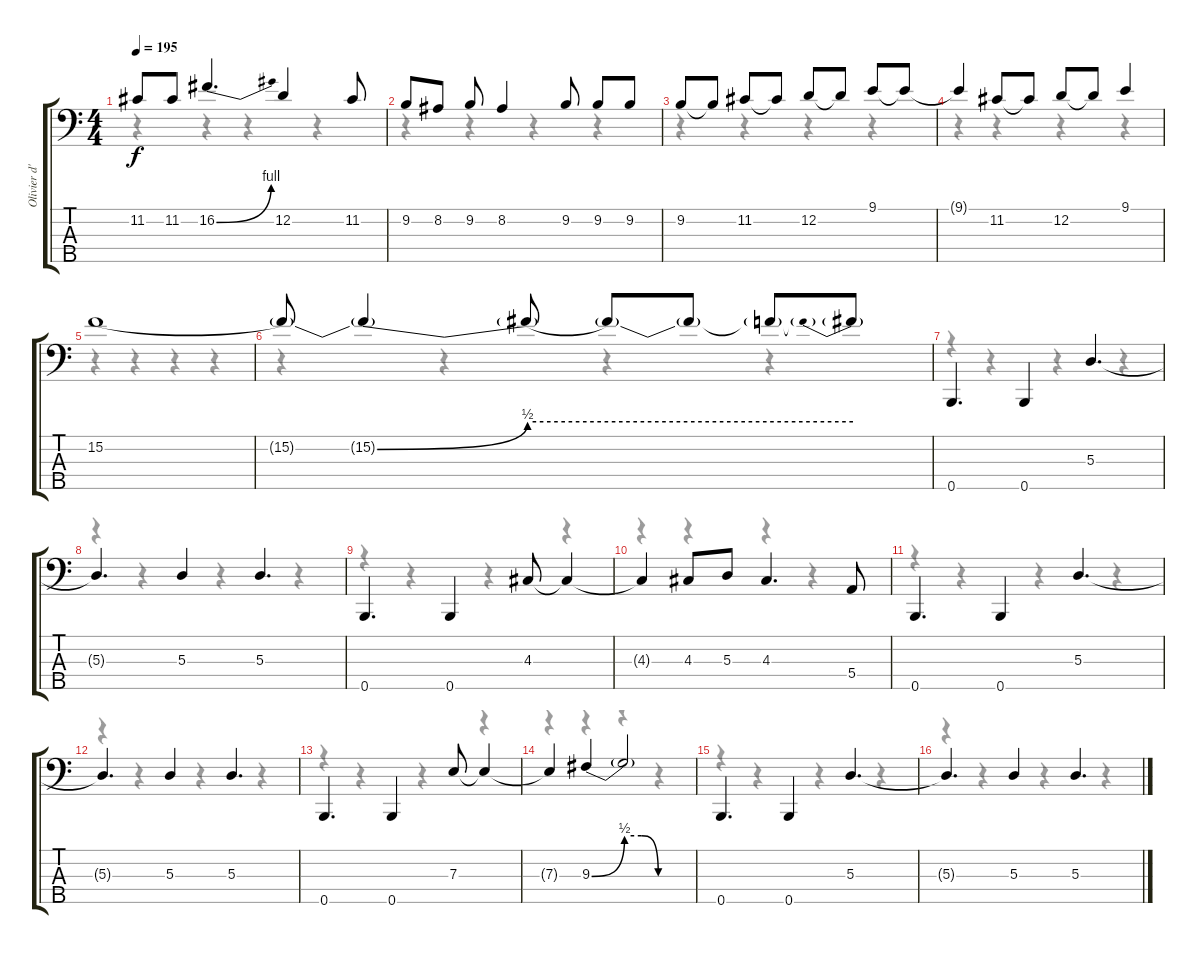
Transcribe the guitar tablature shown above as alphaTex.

\track ("Olivier d'Aries (Bass)" "Olivier d'") {instrument electricbassfinger}
\staff {score tabs}
\tuning (G2 D2 A1 E1 B0) {hide}
\voice
\ts (4 4)
\tempo 195
\clef f4
\ks c
11.2{t}.8{dy f} 11.2.8 16.2{be (bend 0 0 60 4)}.4{d} 12.2.4 11.2.8 |
9.2.8 8.2.8 9.2.8 8.2.4 9.2.8 9.2.8 9.2.8 |
9.2.8 9.2{t}.8 11.2.8 11.2{t}.8 12.2.8 12.2{t}.8 9.1.8 9.1{t}.8 |
9.1{t}.4 11.2.8 11.2{t}.8 12.2.8 12.2{t}.8 9.1.4 |
15.2{be (hold 0 0 60 0)}.1 |
15.2{t}.8 15.2{be (bend 0 0 60 2) t}.4 15.2{be (hold 0 2 60 2) t}.8 15.2{t}.8 15.2{t}.8 15.2{t}.8 15.2{be (prebend 0 2 60 2) t}.8 |
0.5.4{d} 0.5.4 5.3.4{d} |
5.3{t}.4{d} 5.3.4 5.3.4{d} |
0.5.4{d} 0.5.4 4.3.8 4.3{t}.4 |
4.3{t}.4 4.3.8 5.3.8 4.3.4{d} 5.4.8 |
0.5.4{d} 0.5.4 5.3.4{d} |
5.3{t}.4{d} 5.3.4 5.3.4{d} |
0.5.4{d} 0.5.4 7.3.8 7.3{t}.4 |
7.3{t}.4 9.3{be (bend 0 0 60 2)}.4 9.3{be (custom 0 2 15 2 30 0 60 0) t}.2 |
0.5.4{d} 0.5.4 5.3.4{d} |
5.3{t}.4{d} 5.3.4 5.3.4{d}
\voice
\clef f4
\ottava regular
\simile none
\ks c
r.4{dy f} r.4 r.4 r.4 |
r.4 r.4 r.4 r.4 |
r.4 r.4 r.4 r.4 |
r.4 r.4 r.4 r.4 |
r.4 r.4 r.4 r.4 |
r.4 r.4 r.4 r.4 |
r.4 r.4 r.4 r.4 |
r.4 r.4 r.4 r.4 |
r.4 r.4 r.4 r.4 |
r.4 r.4 r.4 r.4 |
r.4 r.4 r.4 r.4 |
r.4 r.4 r.4 r.4 |
r.4 r.4 r.4 r.4 |
r.4 r.4 r.4 r.4 |
r.4 r.4 r.4 r.4 |
r.4 r.4 r.4 r.4
